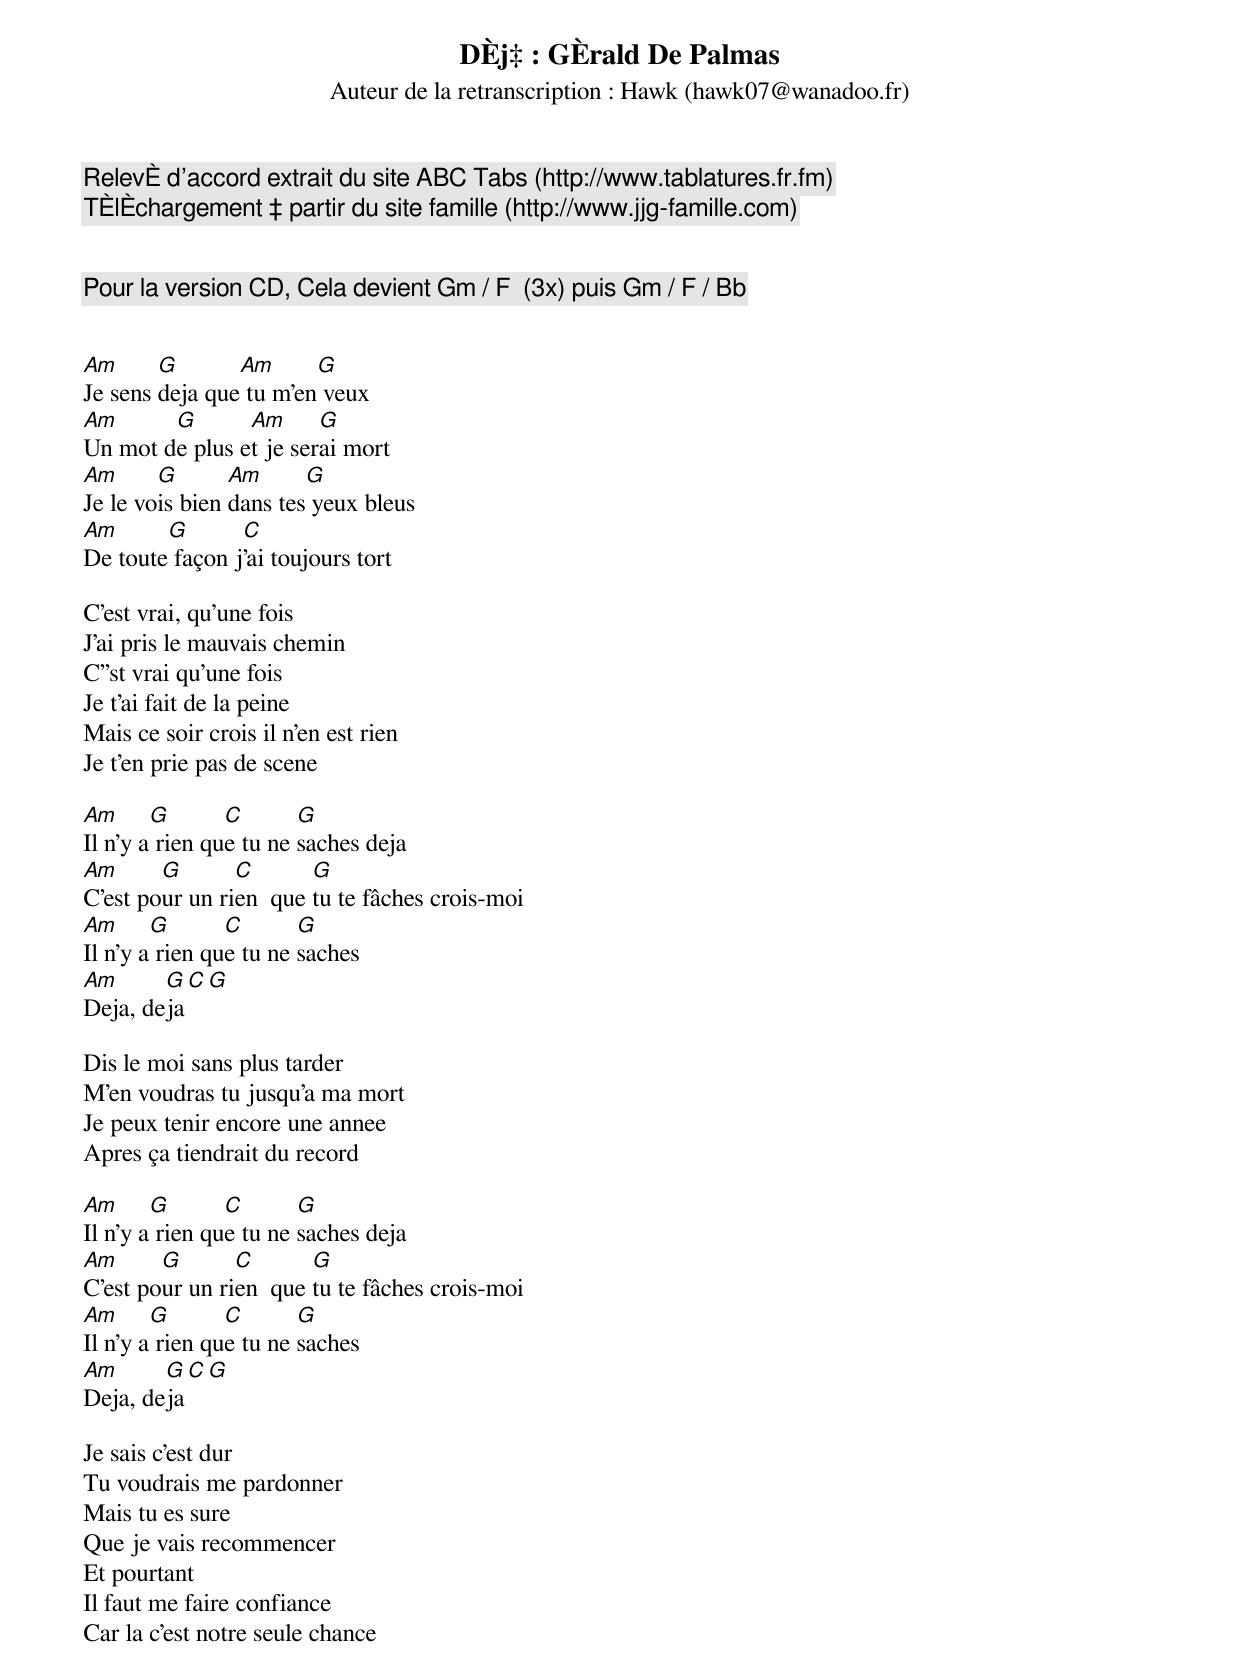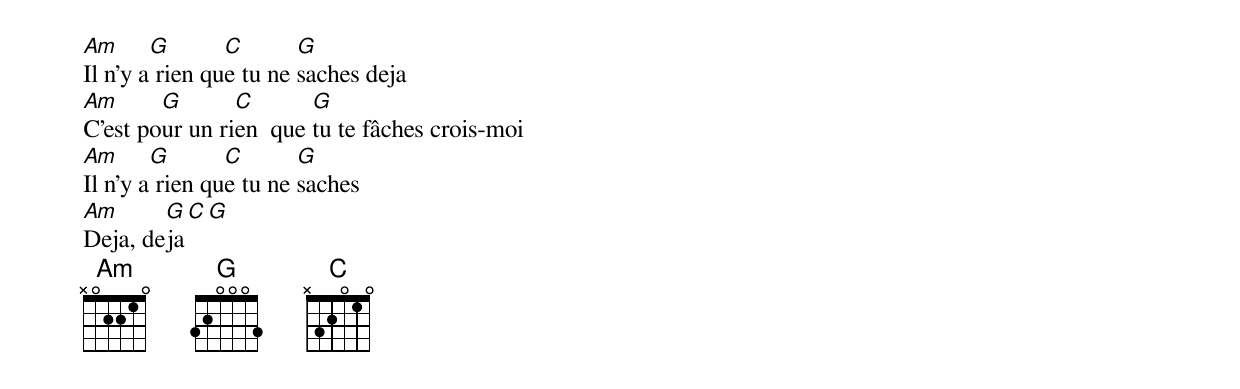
DÈj‡ : GÈrald De Palmas
Auteur de la retranscription : Hawk (hawk07@wanadoo.fr)
RelevÈ d'accord extrait du site ABC Tabs (http://www.tablatures.fr.fm)
TÈlÈchargement ‡ partir du site famille (http://www.jjg-famille.com)


Pour la version CD, Cela devient Gm / F  (3x) puis Gm / F / Bb


Am	G	Am	G
Je sens deja que tu m'en veux
Am	G	Am	G
Un mot de plus et je serai mort
Am	G	Am	G
Je le vois bien dans tes yeux bleus
Am	G	C
De toute façon j'ai toujours tort

C'est vrai, qu'une fois
J'ai pris le mauvais chemin
C''st vrai qu'une fois
Je t'ai fait de la peine
Mais ce soir crois il n'en est rien
Je t'en prie pas de scene

Am	G	C	G
Il n'y a rien que tu ne saches deja
Am	G	C	G
C'est pour un rien  que tu te fâches crois-moi
Am	G	C	G
Il n'y a rien que tu ne saches
Am	G	C	G
Deja, deja

Dis le moi sans plus tarder
M'en voudras tu jusqu'a ma mort
Je peux tenir encore une annee
Apres ça tiendrait du record

Am	G	C	G
Il n'y a rien que tu ne saches deja
Am	G	C	G
C'est pour un rien  que tu te fâches crois-moi
Am	G	C	G
Il n'y a rien que tu ne saches
Am	G	C	G
Deja, deja

Je sais c'est dur
Tu voudrais me pardonner
Mais tu es sure
Que je vais recommencer
Et pourtant
Il faut me faire confiance
Car la c'est notre seule chance


Am	G	C	G
Il n'y a rien que tu ne saches deja
Am	G	C	G
C'est pour un rien  que tu te fâches crois-moi
Am	G	C	G
Il n'y a rien que tu ne saches
Am	G	C	G
Deja, deja
